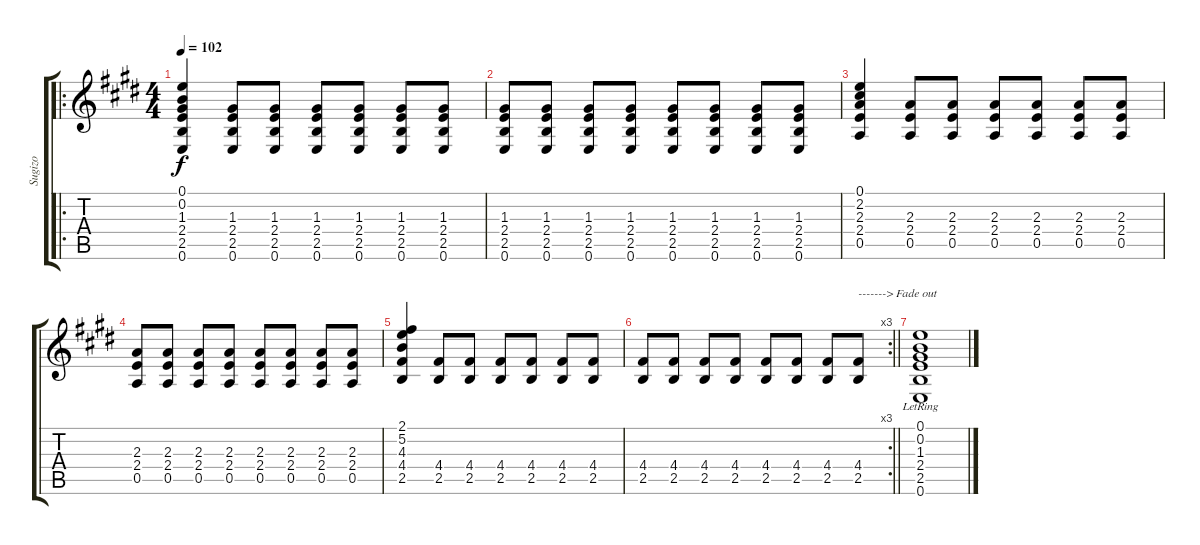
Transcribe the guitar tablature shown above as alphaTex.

\track ("Sugizo" "Sugizo") {instrument distortionguitar}
\staff {score tabs}
\tuning (E4 B3 G3 D3 A2 E2) {hide}
\ro
\ts (4 4)
\tempo 102
\clef g2
\ks e
(0.1 0.2 1.3 2.4 2.5 0.6).4{dy f} (1.3 2.4 2.5 0.6).8 (1.3 2.4 2.5 0.6).8 (1.3 2.4 2.5 0.6).8 (1.3 2.4 2.5 0.6).8 (1.3 2.4 2.5 0.6).8 (1.3 2.4 2.5 0.6).8 |
(1.3 2.4 2.5 0.6).8 (1.3 2.4 2.5 0.6).8 (1.3 2.4 2.5 0.6).8 (1.3 2.4 2.5 0.6).8 (1.3 2.4 2.5 0.6).8 (1.3 2.4 2.5 0.6).8 (1.3 2.4 2.5 0.6).8 (1.3 2.4 2.5 0.6).8 |
(0.1 2.2 2.3 2.4 0.5).4 (2.3 2.4 0.5).8 (2.3 2.4 0.5).8 (2.3 2.4 0.5).8 (2.3 2.4 0.5).8 (2.3 2.4 0.5).8 (2.3 2.4 0.5).8 |
(2.3 2.4 0.5).8 (2.3 2.4 0.5).8 (2.3 2.4 0.5).8 (2.3 2.4 0.5).8 (2.3 2.4 0.5).8 (2.3 2.4 0.5).8 (2.3 2.4 0.5).8 (2.3 2.4 0.5).8 |
(2.1 5.2 4.3 4.4 2.5).4 (4.4 2.5).8 (4.4 2.5).8 (4.4 2.5).8 (4.4 2.5).8 (4.4 2.5).8 (4.4 2.5).8 |
\rc 3
\barLineRight lightlight
(4.4 2.5).8 (4.4 2.5).8 (4.4 2.5).8 (4.4 2.5).8 (4.4 2.5).8 (4.4 2.5).8 (4.4 2.5).8 (4.4 2.5).8{txt "-------> Fade out"} |
(0.1{lr} 0.2 1.3 2.4 2.5 0.6).1
